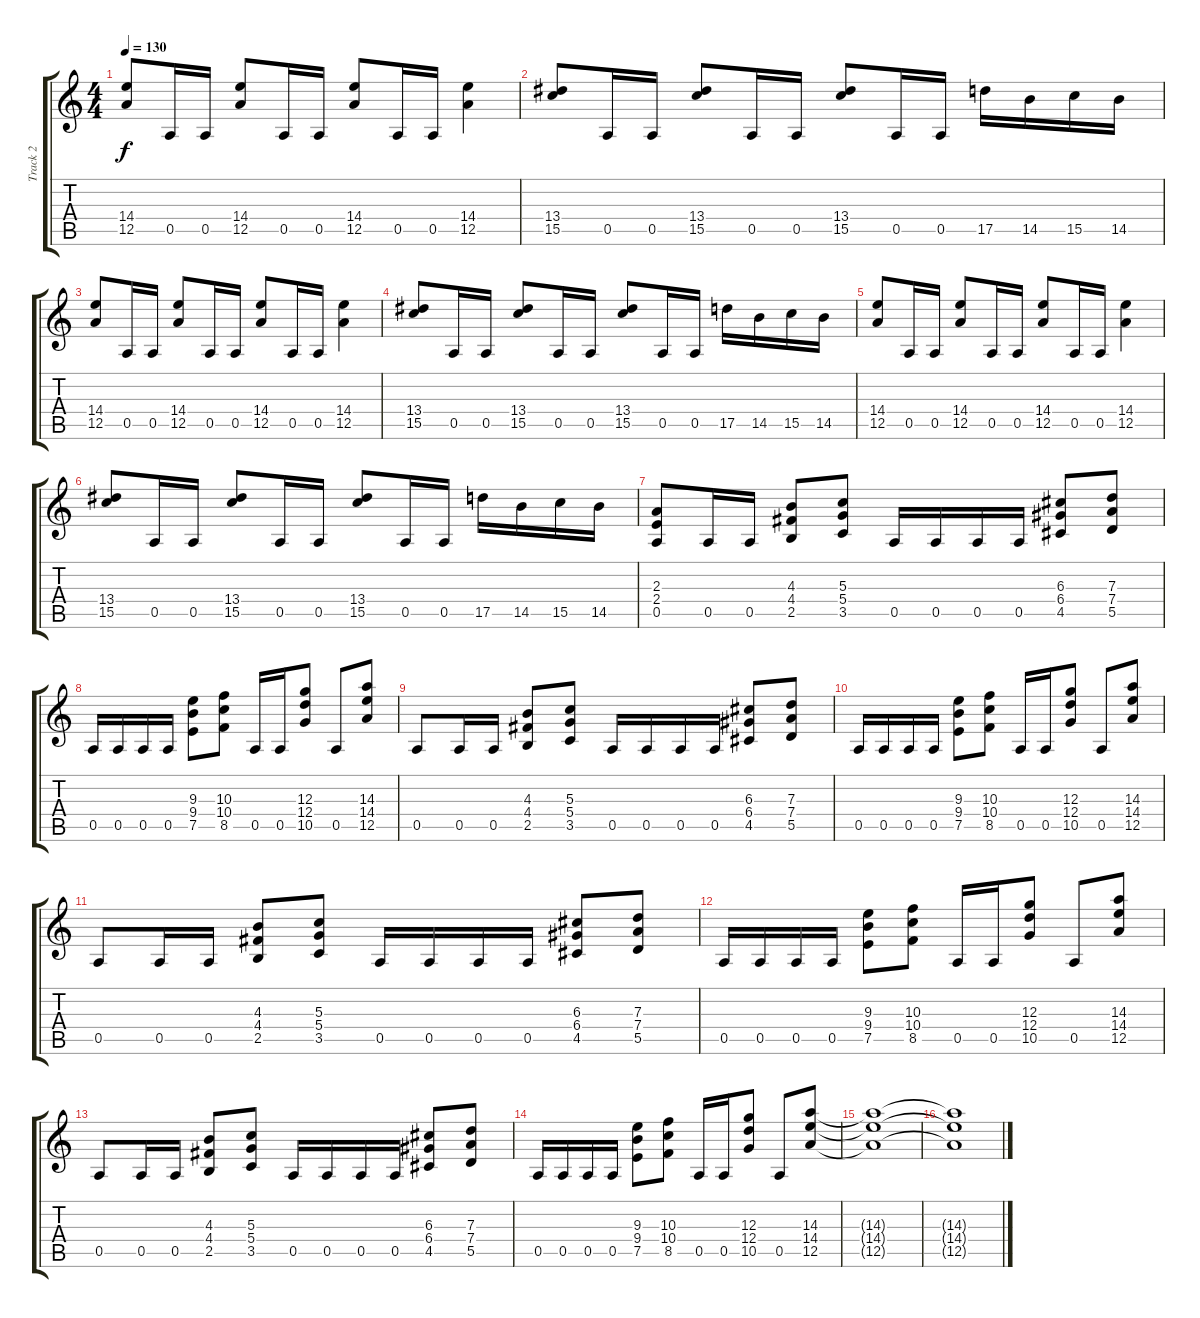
\track ("Track 2" "Track 2") {instrument distortionguitar}
\staff {score tabs}
\tuning (E4 B3 G3 D3 A2 E2) {hide}
\ts (4 4)
\tempo 130
\clef g2
\ks c
(14.4 12.5).8{dy f} 0.5.16 0.5.16 (14.4 12.5).8 0.5.16 0.5.16 (14.4 12.5).8 0.5.16 0.5.16 (14.4 12.5).4 |
(13.4 15.5).8 0.5.16 0.5.16 (13.4 15.5).8 0.5.16 0.5.16 (13.4 15.5).8 0.5.16 0.5.16 17.5.16 14.5.16 15.5.16 14.5.16 |
(14.4 12.5).8 0.5.16 0.5.16 (14.4 12.5).8 0.5.16 0.5.16 (14.4 12.5).8 0.5.16 0.5.16 (14.4 12.5).4 |
(13.4 15.5).8 0.5.16 0.5.16 (13.4 15.5).8 0.5.16 0.5.16 (13.4 15.5).8 0.5.16 0.5.16 17.5.16 14.5.16 15.5.16 14.5.16 |
(14.4 12.5).8 0.5.16 0.5.16 (14.4 12.5).8 0.5.16 0.5.16 (14.4 12.5).8 0.5.16 0.5.16 (14.4 12.5).4 |
(13.4 15.5).8 0.5.16 0.5.16 (13.4 15.5).8 0.5.16 0.5.16 (13.4 15.5).8 0.5.16 0.5.16 17.5.16 14.5.16 15.5.16 14.5.16 |
(2.3 2.4 0.5).8 0.5.16 0.5.16 (4.3 4.4 2.5).8 (5.3 5.4 3.5).8 0.5.16 0.5.16 0.5.16 0.5.16 (6.3 6.4 4.5).8 (7.3 7.4 5.5).8 |
0.5.16 0.5.16 0.5.16 0.5.16 (9.3 9.4 7.5).8 (10.3 10.4 8.5).8 0.5.16 0.5.16 (12.3 12.4 10.5).8 0.5.8 (14.3 14.4 12.5).8 |
0.5.8 0.5.16 0.5.16 (4.3 4.4 2.5).8 (5.3 5.4 3.5).8 0.5.16 0.5.16 0.5.16 0.5.16 (6.3 6.4 4.5).8 (7.3 7.4 5.5).8 |
0.5.16 0.5.16 0.5.16 0.5.16 (9.3 9.4 7.5).8 (10.3 10.4 8.5).8 0.5.16 0.5.16 (12.3 12.4 10.5).8 0.5.8 (14.3 14.4 12.5).8 |
0.5.8 0.5.16 0.5.16 (4.3 4.4 2.5).8 (5.3 5.4 3.5).8 0.5.16 0.5.16 0.5.16 0.5.16 (6.3 6.4 4.5).8 (7.3 7.4 5.5).8 |
0.5.16 0.5.16 0.5.16 0.5.16 (9.3 9.4 7.5).8 (10.3 10.4 8.5).8 0.5.16 0.5.16 (12.3 12.4 10.5).8 0.5.8 (14.3 14.4 12.5).8 |
0.5.8 0.5.16 0.5.16 (4.3 4.4 2.5).8 (5.3 5.4 3.5).8 0.5.16 0.5.16 0.5.16 0.5.16 (6.3 6.4 4.5).8 (7.3 7.4 5.5).8 |
0.5.16 0.5.16 0.5.16 0.5.16 (9.3 9.4 7.5).8 (10.3 10.4 8.5).8 0.5.16 0.5.16 (12.3 12.4 10.5).8 0.5.8 (14.3 14.4 12.5).8 |
(14.3{t} 14.4{t} 12.5{t}).1 |
(14.3{t} 14.4{t} 12.5{t}).1
